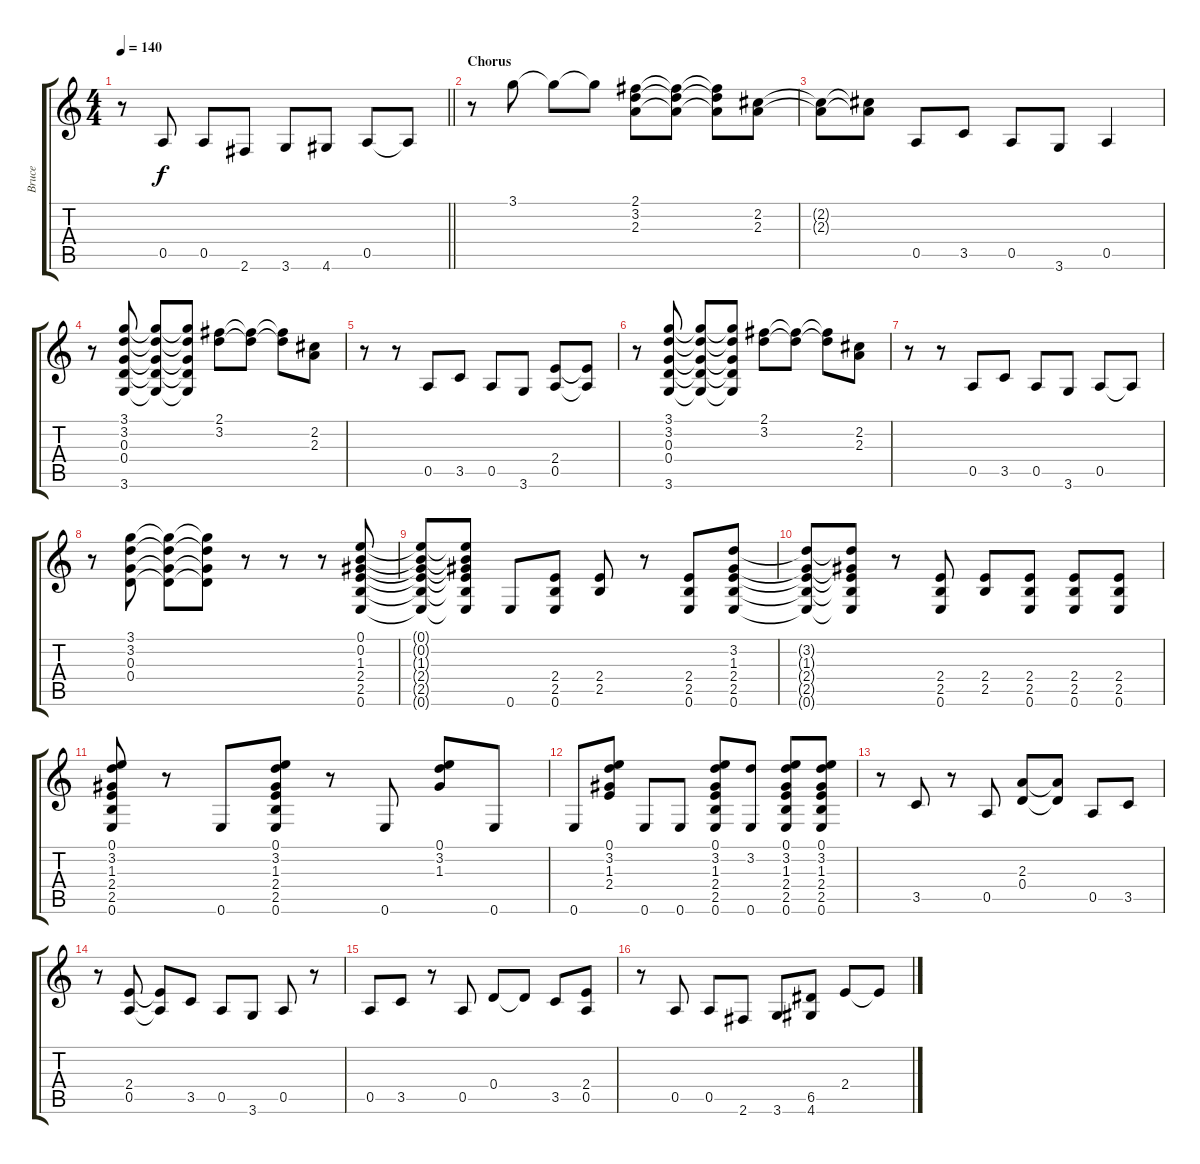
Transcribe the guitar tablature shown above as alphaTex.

\track ("Bruce" "Bruce") {instrument electricguitarjazz}
\staff {score tabs}
\tuning (E4 B3 G3 D3 A2 E2) {hide}
\ts (4 4)
\tempo 140
\clef g2
\barLineRight lightlight
\ks c
r.8{dy f} 0.5.8 0.5.8 2.6.8 3.6.8 4.6.8 0.5.8 0.5{t}.8 |
\section ("" "Chorus")
r.8 3.1.8 3.1{t}.8 3.1{t}.8 (2.1 3.2 2.3).8 (2.1{t} 3.2{t} 2.3{t}).8 (2.1{t} 3.2{t} 2.3{t}).8 (2.2 2.3).8 |
(2.2{t} 2.3{t}).8 (2.2{t} 2.3{t}).8 0.5.8 3.5.8 0.5.8 3.6.8 0.5.4 |
r.8 (3.1 3.2 0.3 0.4 3.6).8 (3.1{t} 3.2{t} 0.3{t} 0.4{t} 3.6{t}).8 (3.1{t} 3.2{t} 0.3{t} 0.4{t} 3.6{t}).8 (2.1 3.2).8 (2.1{t} 3.2{t}).8 (2.1{t} 3.2{t}).8 (2.2 2.3).8 |
r.8 r.8 0.5.8 3.5.8 0.5.8 3.6.8 (2.4 0.5).8 (2.4{t} 0.5{t}).8 |
r.8 (3.1 3.2 0.3 0.4 3.6).8 (3.1{t} 3.2{t} 0.3{t} 0.4{t} 3.6{t}).8 (3.1{t} 3.2{t} 0.3{t} 0.4{t} 3.6{t}).8 (2.1 3.2).8 (2.1{t} 3.2{t}).8 (2.1{t} 3.2{t}).8 (2.2 2.3).8 |
r.8 r.8 0.5.8 3.5.8 0.5.8 3.6.8 0.5.8 0.5{t}.8 |
r.8 (3.1 3.2 0.3 0.4).8 (3.1{t} 3.2{t} 0.3{t} 0.4{t}).8 (3.1{t} 3.2{t} 0.3{t} 0.4{t}).8 r.8 r.8 r.8 (0.1 0.2 1.3 2.4 2.5 0.6).8 |
(0.1{t} 0.2{t} 1.3{t} 2.4{t} 2.5{t} 0.6{t}).8 (0.1{t} 0.2{t} 1.3{t} 2.4{t} 2.5{t} 0.6{t}).8 0.6.8 (2.4 2.5 0.6).8 (2.4 2.5).8 r.8 (2.4 2.5 0.6).8 (3.2 1.3 2.4 2.5 0.6).8 |
(3.2{t} 1.3{t} 2.4{t} 2.5{t} 0.6{t}).8 (3.2{t} 1.3{t} 2.4{t} 2.5{t} 0.6{t}).8 r.8 (2.4 2.5 0.6).8 (2.4 2.5).8 (2.4 2.5 0.6).8 (2.4 2.5 0.6).8 (2.4 2.5 0.6).8 |
(0.1 3.2 1.3 2.4 2.5 0.6).8 r.8 0.6.8 (0.1 3.2 1.3 2.4 2.5 0.6).8 r.8 0.6.8 (0.1 3.2 1.3).8 0.6.8 |
0.6.8 (0.1 3.2 1.3 2.4).8 0.6.8 0.6.8 (0.1 3.2 1.3 2.4 2.5 0.6).8 (3.2 0.6).8 (0.1 3.2 1.3 2.4 2.5 0.6).8 (0.1 3.2 1.3 2.4 2.5 0.6).8 |
r.8 3.5.8 r.8 0.5.8 (2.3 0.4).8 (2.3{t} 0.4{t}).8 0.5.8 3.5.8 |
r.8 (2.4 0.5).8 (2.4{t} 0.5{t}).8 3.5.8 0.5.8 3.6.8 0.5.8 r.8 |
0.5.8 3.5.8 r.8 0.5.8 0.4.8 0.4{t}.8 3.5.8 (2.4 0.5).8 |
r.8 0.5.8 0.5.8 2.6.8 3.6.8 (6.5 4.6).8 2.4.8 2.4{t}.8
